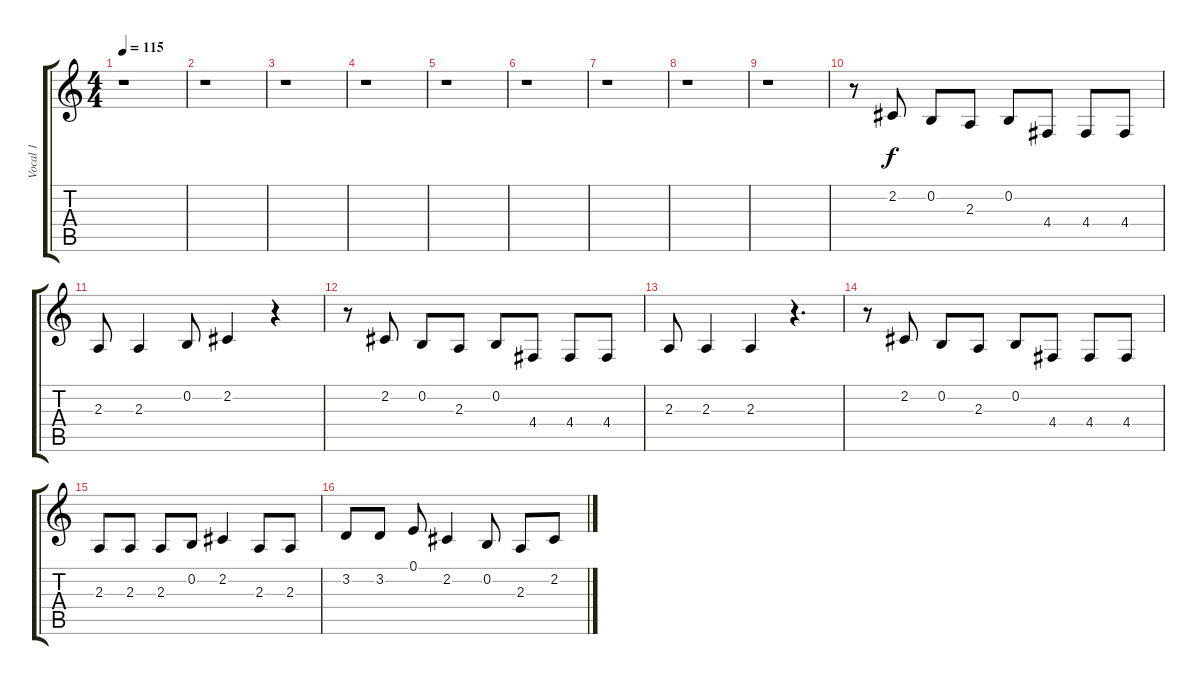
\track ("Vocal 1" "Vocal 1") {instrument lead2sawtooth}
\staff {score tabs}
\tuning (E4 B3 G3 D3 A2 E2) {hide}
\ts (4 4)
\tempo 115
\clef g2
\ks c
r.1{dy f instrument lead2sawtooth} |
r.1 |
r.1 |
r.1 |
r.1 |
r.1 |
r.1 |
r.1 |
r.1 |
r.8 2.2.8 0.2.8 2.3.8 0.2.8 4.4.8 4.4.8 4.4.8 |
2.3.8 2.3.4 0.2.8 2.2.4 r.4 |
r.8 2.2.8 0.2.8 2.3.8 0.2.8 4.4.8 4.4.8 4.4.8 |
2.3.8 2.3.4 2.3.4 r.4{d} |
r.8 2.2.8 0.2.8 2.3.8 0.2.8 4.4.8 4.4.8 4.4.8 |
2.3.8 2.3.8 2.3.8 0.2.8 2.2.4 2.3.8 2.3.8 |
3.2.8 3.2.8 0.1.8 2.2.4 0.2.8 2.3.8 2.2.8
